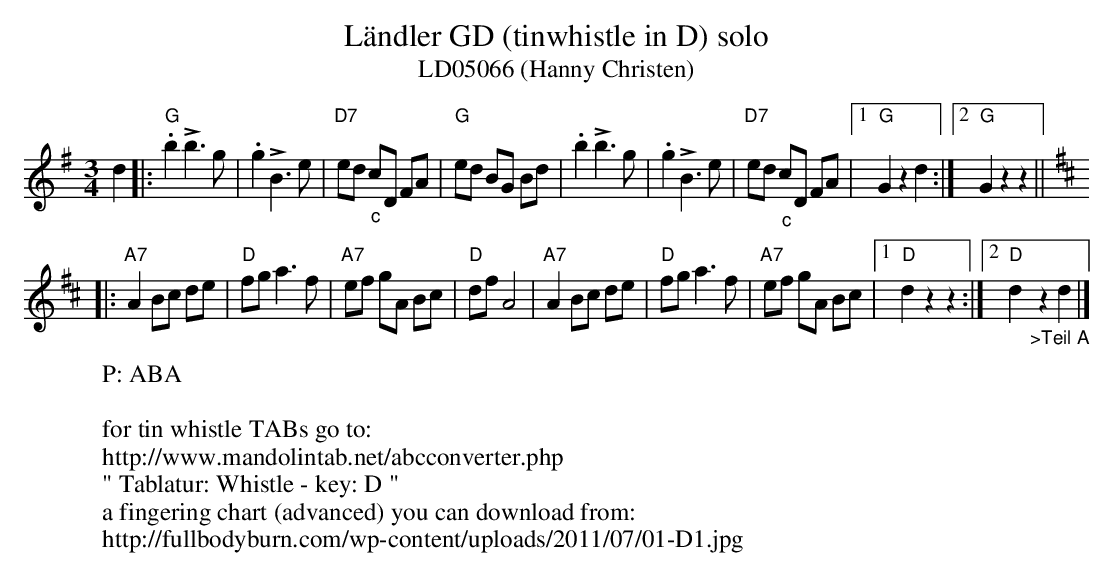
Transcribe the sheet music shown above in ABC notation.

X:1
T: L\"andler GD (tinwhistle in D) solo
T:LD05066 (Hanny Christen)
M:3/4
L:1/8
K:G transpose=12
d2 |: "G".b2!>!b3g | .g2!>!B3e | "D7"ed "_c"cD FA | "G"ed BG Bd | .b2!>!b3g | .g2!>!B3e | "D7"ed "_c"cD FA |1 "G"G2z2d2 :|2 "G"G2z2z2 || [K:D]
|: "A7"A2Bc de | "D"fga3f | "A7"ef gA Bc | "D"dfA4 | "A7"A2Bc de | "D"fga3f | "A7"ef gA Bc |1 "D"d2z2z2 :|2 "D"d2"_>Teil A"z2d2 |]
W: P: ABA
W:
W:for tin whistle TABs go to:
W:http://www.mandolintab.net/abcconverter.php
W:" Tablatur: Whistle - key: D "
W:a fingering chart (advanced) you can download from:
W:http://fullbodyburn.com/wp-content/uploads/2011/07/01-D1.jpg
